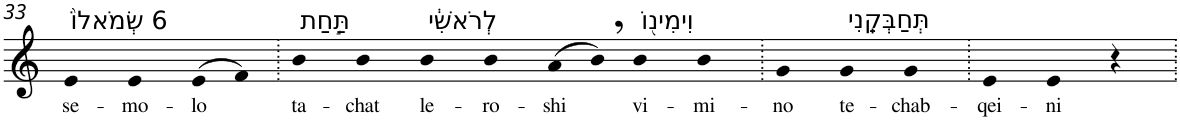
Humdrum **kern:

**kern	**text
*part1	*part1
*staff1	*staff1
*I"Piano	*
*I'Pno	*
!!LO:PB:g=z
*clefG2	*
*k[]	*
=33	=33
!LO:TX:a:t=6 שְׂמֹאלוֹ֙	!
!	!LO:LY:b
4e	se-
!	!LO:LY:b
4e	-mo-
!	!LO:LY:b
(>8e	-lo
8f)	.
=34.	=34.
!LO:TX:a:t=תַּ֣חַת	!
!	!LO:LY:b
4b	ta-
!	!LO:LY:b
4b	-chat
!LO:TX:a:t=לְרֹאשִׁ֔י	!
!	!LO:LY:b
4b	le-
!	!LO:LY:b
4b	-ro-
!	!LO:LY:b
(>8a	-shi
8b,)	.
!LO:TX:a:t=וִימִינ֖וֹ	!
!	!LO:LY:b
4b	vi-
!	!LO:LY:b
4b	-mi-
=35.	=35.
!	!LO:LY:b
4g	-no
!LO:TX:a:t=תְּחַבְּקֵֽנִי	!
!	!LO:LY:b
4g	te-
!	!LO:LY:b
4g	-chab-
=36.	=36.
!	!LO:LY:b
4e	-qei-
!	!LO:LY:b
4e	-ni
4r	.
=.	=.
*-	*-
